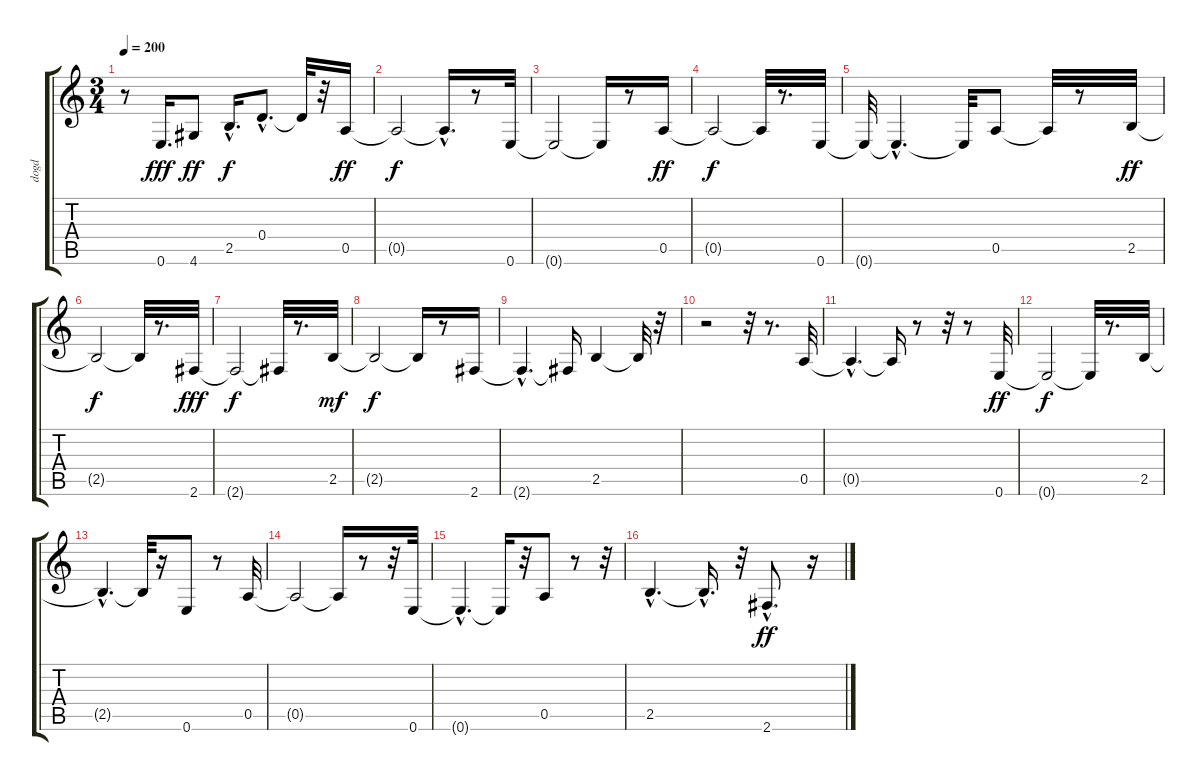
\track ("dogd" "dogd") {instrument acousticbass}
\staff {score tabs}
\tuning (E4 B3 G3 D3 A2 E2) {hide}
\ts (3 4)
\tempo 200
\clef g2
\ks c
r.8{dy f} 0.6.16{d dy fff} 4.6.8{dy ff} 2.5{hac}.16{d dy f} 0.4{hac}.8{d} 0.4{t}.32 r.32 0.5.16{dy ff} |
0.5{t}.2{dy f} 0.5{hac t}.16{d} r.8 0.6.32 |
0.6{t}.2 0.6{t}.16 r.8 0.5.16{dy ff} |
0.5{t}.2{dy f} 0.5{t}.32 r.8{d} 0.6.32 |
0.6{t}.32 0.6{hac t}.4{d} 0.6{t}.32 0.5.8 0.5{t}.32 r.8 2.5.32{dy ff} |
2.5{t}.2{dy f} 2.5{t}.32 r.8{d} 2.6.32{dy fff} |
2.6{t}.2{dy f} 2.6{t}.32 r.8{d} 2.5.32{dy mf} |
2.5{t}.2{dy f} 2.5{t}.16 r.8 2.6.16 |
2.6{hac t}.4{d} 2.6{t}.16 2.5.4 2.5{t}.32 r.32 |
r.2 r.32 r.8{d} 0.5.32 |
0.5{hac t}.4{d} 0.5{t}.16 r.8 r.32 r.8 0.6.32{dy ff} |
0.6{t}.2{dy f} 0.6{t}.32 r.8{d} 2.5.32 |
2.5{hac t}.4{d} 2.5{t}.32 r.16 0.6.8 r.8 0.5.32 |
0.5{t}.2 0.5{t}.16 r.8 r.32 0.6.32 |
0.6{hac t}.4{d} 0.6{t}.16 r.32 0.5.8 r.8 r.32 |
2.5{hac}.4{d} 2.5{hac t}.16{d} r.32 2.6{hac}.8{d dy ff} r.16
